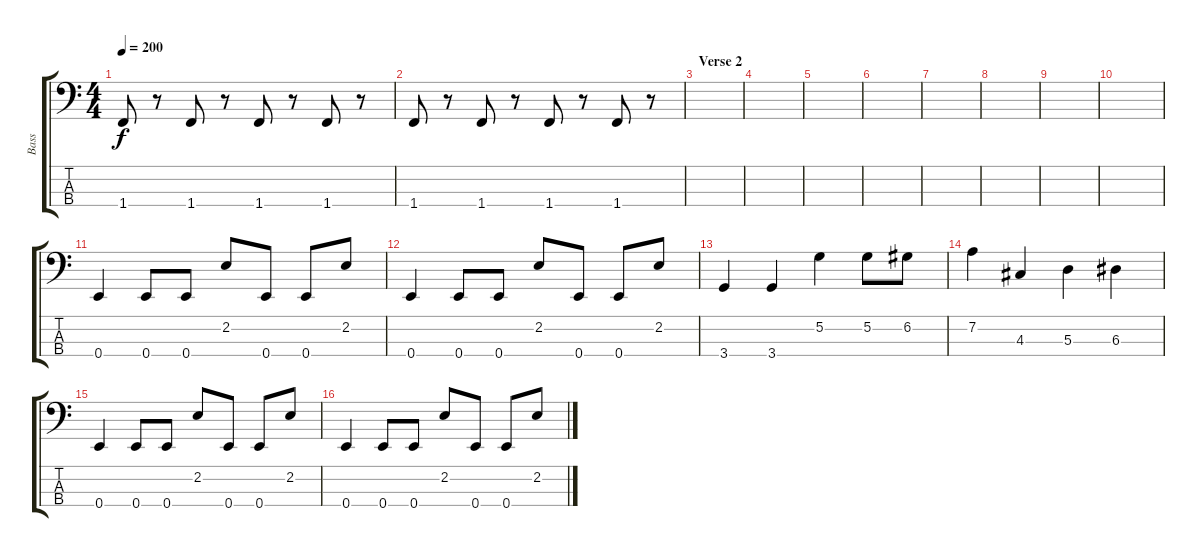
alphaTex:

\track ("Bass" "Bass") {instrument electricbasspick}
\staff {score tabs}
\tuning (G2 D2 A1 E1) {hide}
\ts (4 4)
\tempo 200
\clef f4
\ks c
1.4.8{dy f} r.8 1.4.8 r.8 1.4.8 r.8 1.4.8 r.8 |
1.4.8 r.8 1.4.8 r.8 1.4.8 r.8 1.4.8 r.8 |
\section ("" "Verse 2")
|
|
|
|
|
|
|
|
0.4.4 0.4.8 0.4.8 2.2.8 0.4.8 0.4.8 2.2.8 |
0.4.4 0.4.8 0.4.8 2.2.8 0.4.8 0.4.8 2.2.8 |
3.4.4 3.4.4 5.2.4 5.2.8 6.2.8 |
7.2.4 4.3.4 5.3.4 6.3.4 |
0.4.4 0.4.8 0.4.8 2.2.8 0.4.8 0.4.8 2.2.8 |
0.4.4 0.4.8 0.4.8 2.2.8 0.4.8 0.4.8 2.2.8
